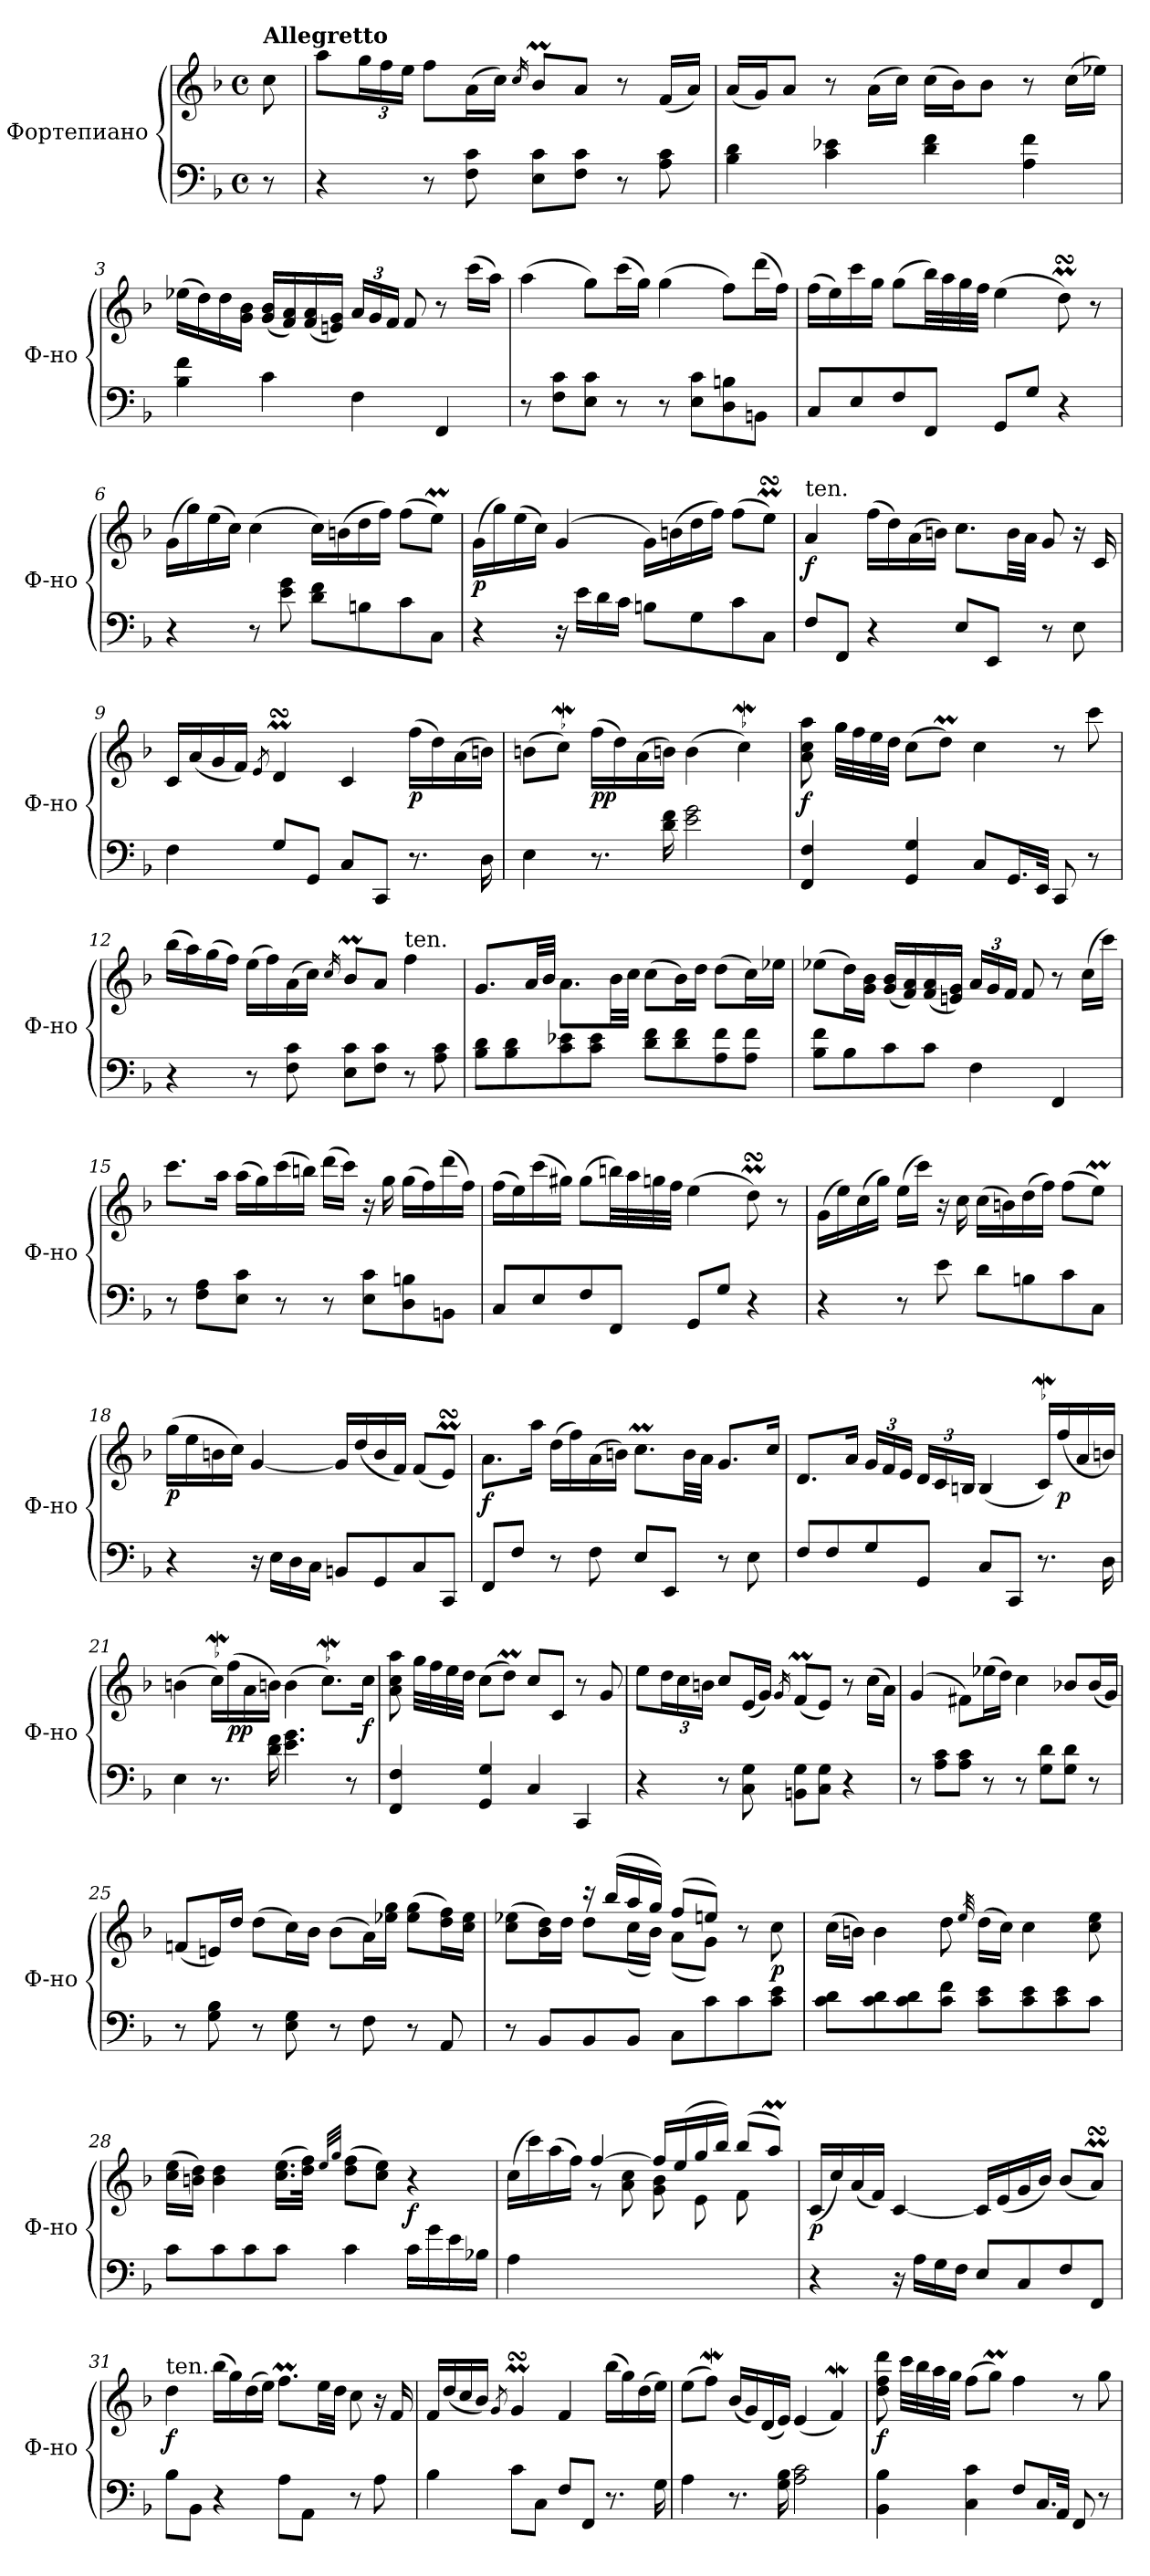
**kern	**kern	**dynam
*part1	*part1	*part1
*staff2	*staff1	*staff1/2
*I"Фортепиано	*	*
*I'Ф-но	*	*
*clefF4	*clefG2	*
*k[b-]	*k[b-]	*
*M4/4	*M4/4	*
*met(c)	*met(c)	*
=	=	=
!	!LO:TX:a:B:t=Allegretto	!
8r	8cc\	.
=1	=1	=1
4r	8aa\L	.
*	*Xbrackettup	*
.	24gg\L	.
.	24ff\	.
.	24ee\JJ	.
8r	8ff\L	.
8F\ 8c\	(>16a\L	.
.	16cc\JJ)	.
.	16qcc/	.
8E\ 8c\L	8b-M/L	.
8F\ 8c\J	8a/J	.
8r	8r	.
8A\ 8c\	(<16f/LL	.
.	16a/JJ)	.
=2	=2	=2
4B-\ 4d\	(<16a/LL	.
.	16g/J)	.
.	8a/J	.
4c\ 4e-X\	8r	.
.	(>16a\LL	.
.	16cc\JJ)	.
4d\ 4f\	(>16cc\LL	.
.	16b-\J)	.
.	8b-\J	.
4A\ 4f\	8r	.
.	(>16cc\LL	.
.	16ee-X\JJ)	.
!!LO:LB:g=z
=3	=3	=3
4B-\ 4f\	(>16ee-X\LL	.
.	16dd\)	.
.	16dd\	.
.	16g\ 16b-\JJ	.
4c\	(<16g/ 16b-/LL	.
.	16f/ 16a/)	.
.	(<16f/ 16a/	.
.	16en/ 16g/JJ)	.
4F\	24a/LL	.
.	24g/	.
.	24f/JJ	.
.	8f/	.
4FF/	8r	.
.	(>16ccc\LL	.
.	16aa\JJ)	.
=4	=4	=4
8r	(>4aa\	.
8F\ 8c\L	.	.
8E\ 8c\J	8gg\L)	.
8r	(>16ccc\L	.
.	16gg\JJ)	.
8r	(>4gg\	.
8E\ 8c\L	.	.
8D\ 8Bn\	8ff\L)	.
8BBn\J	(>16ddd\L	.
.	16ff\JJ)	.
=5	=5	=5
8C/L	(>16ff\LL	.
.	16ee\)	.
8E/	16ccc\	.
.	16gg\JJ	.
8F/	(>8gg\L	.
8FF/J	32bb-\LL)	.
.	32aa\	.
.	32gg\	.
.	32ff\JJJ	.
8GG/L	(>4ee\	.
8G/J	.	.
4r	8ddMsSSS\)	.
.	8r	.
!!LO:LB:g=z
=6	=6	=6
4r	(>16g\LL	.
.	16gg\)	.
.	(>16ee\	.
.	16cc\JJ)	.
8r	(>4cc\	.
8e\ 8g\	.	.
8d\ 8f\L	16cc\LL)	.
.	(>16bn\	.
8Bn\	16dd\	.
.	16ff\JJ)	.
8c\	(>8ff\L	.
8C\J	8eem\J)	.
=7	=7	=7
!	!	!LO:DY:b
4r	(>16g\LL	p
.	16gg\)	.
.	(>16ee\	.
.	16cc\JJ)	.
16r	(>4g/	.
16e\LL	.	.
16d\	.	.
16c\JJ	.	.
8Bn\L	16g\LL)	.
.	(>16bn\	.
8G\	16dd\	.
.	16ff\JJ)	.
8c\	(>8ff\L	.
8C\J	8eemsSsS\J)	.
=8	=8	=8
!	!LO:TX:a:t=ten.	!
!	!	!LO:DY:b
8F/L	4a/	f
8FF/J	.	.
4r	(>16ff\LL	.
.	16dd\)	.
.	(>16a\	.
.	16bn\JJ)	.
8E/L	8.cc\L	.
8EE/J	.	.
.	32b\LL	.
.	32a\JJJ	.
8r	8g/	.
8E\	16r	.
.	16c/	.
!!LO:LB:g=z
=9	=9	=9
4F\	16c/LL	.
.	(<16a/	.
.	16g/	.
.	16f/JJ)	.
.	8qe/	.
8G/L	4dMsSSS/	.
8GG/J	.	.
8C/L	4c/	.
8CC/J	.	.
!	!	!LO:DY:b
8.r	(>16ff\LL	p
.	16dd\)	.
.	(>16a\	.
16D\	16bn\JJ)	.
=10	=10	=10
4E\	(>8bn\L	.
.	8ccW\J)	.
!	!	!LO:DY:b
8.r	(>16ff\LL	pp
.	16dd\)	.
.	(>16a\	.
16d\ 16f\	16b\JJ)	.
2e\ 2g\	(>4b\	.
.	4ccW\)	.
=11	=11	=11
!	!	!LO:DY:b
4FF/ 4F/	8a\ 8cc\ 8aa\	f
.	32gg\LLL	.
.	32ff\	.
.	32ee\	.
.	32dd\JJJ	.
4GG/ 4G/	(>8cc\L	.
.	8ddM\J)	.
8C/L	4cc\	.
16.GG/L	.	.
32EE/JJk	.	.
8CC/	8r	.
8r	8ccc\	.
!!LO:LB:g=z
=12	=12	=12
4r	(>16bb-\LL	.
.	16aa\)	.
.	(>16gg\	.
.	16ff\JJ)	.
8r	(>16ee\LL	.
.	16ff\)	.
8F\ 8c\	(>16a\	.
.	16cc\JJ)	.
.	16qcc/	.
8E\ 8c\L	8b-M/L	.
8F\ 8c\J	8a/J	.
!	!LO:TX:a:t=ten.	!
8r	4ff\	.
8A\ 8c\	.	.
=13	=13	=13
8B-\ 8d\L	8.g/L	.
8B-\ 8d\	.	.
.	32a/LL	.
.	32b-/JJJ	.
8c\ 8e-X\	8.a\L	.
8c\ 8e-\J	.	.
.	32b-\LL	.
.	32cc\JJJ	.
8d\ 8f\L	(>8cc\L	.
8d\ 8f\	16b-\L)	.
.	16dd\JJ	.
8A\ 8f\	(>8dd\L	.
8A\ 8f\J	16cc\L)	.
.	16ee-X\JJ	.
=14	=14	=14
8B-\ 8f\L	(>8ee-X\L	.
8B-\	16dd\L)	.
.	16g\ 16b-\JJ	.
8c\	(<16g/ 16b-/LL	.
.	16f/ 16a/)	.
8c\J	(<16f/ 16a/	.
.	16en/ 16g/JJ)	.
4F\	24a/LL	.
.	24g/	.
.	24f/JJ	.
.	8f/	.
4FF/	8r	.
.	(>16cc\LL	.
.	16ccc\JJ)	.
!!LO:PB:g=z
=15	=15	=15
8r	8.ccc\L	.
8F\ 8A\L	.	.
.	16aa\Jk	.
8E\ 8c\J	(>16aa\LL	.
.	16gg\)	.
8r	(>16ccc\	.
.	16bbn\JJ)	.
8r	(>16ddd\LL	.
.	16ccc\JJ)	.
8E\ 8c\L	16r	.
.	16gg\	.
8D\ 8Bn\	(>16gg\LL	.
.	16ff\)	.
8BBn\J	(>16ddd\	.
.	16ff\JJ)	.
=16	=16	=16
8C/L	(>16ff\LL	.
.	16ee\)	.
8E/	(>16ccc\	.
.	16gg#X\JJ)	.
8F/	(>8gg#\L	.
8FF/J	32bbn\LL)	.
.	32aa\	.
.	32ggn\	.
.	32ff\JJJ	.
8GG/L	(>4ee\	.
8G/J	.	.
4r	8ddMsSSS\)	.
.	8r	.
!!LO:LB:g=z
=17	=17	=17
4r	(>16g\LL	.
.	16ee\)	.
.	(>16cc\	.
.	16gg\JJ)	.
8r	(>16ee\LL	.
.	16ccc\JJ)	.
8e\	16r	.
.	16cc\	.
8d\L	(>16cc\LL	.
.	16bn\)	.
8Bn\	(>16dd\	.
.	16ff\JJ)	.
8c\	(>8ff\L	.
8C\J	8eem\J)	.
=18	=18	=18
!	!	!LO:DY:b
4r	(>16gg\LL	p
.	16ee\	.
.	16bn\	.
.	16cc\JJ)	.
16r	[4g/	.
16E\LL	.	.
16D\	.	.
16C\JJ	.	.
8BBn/L	16g/LL]	.
.	(<16dd/	.
8GG/	16b/	.
.	16f/JJ)	.
8C/	(<8f/L	.
8CC/J	8emsSsS/J)	.
=19	=19	=19
!	!	!LO:DY:b
8FF/L	8.a\L	f
8F/J	.	.
.	16aa\Jk	.
8r	(>16dd\LL	.
.	16ff\)	.
8F\	(>16a\	.
.	16bn\JJ)	.
8E/L	8.ccM\L	.
8EE/J	.	.
.	32b\LL	.
.	32a\JJJ	.
8r	8.g/L	.
8E\	.	.
.	16cc/Jk	.
!!LO:LB:g=z
=20	=20	=20
8F/L	8.d/L	.
8F/	.	.
.	16a/Jk	.
8G/	24g/LL	.
.	24f/	.
.	24e/JJ	.
8GG/J	24d/LL	.
.	24c/	.
.	24Bn/JJ	.
8C/L	(<4B/	.
8CC/J	.	.
8.r	16cW/LL)	.
!	!	!LO:DY:b
.	(<16ff/	p
.	16a/	.
16D\	16bn/JJ)	.
=21	=21	=21
4E\	(>4bn\	.
8.r	16ccW\LL)	.
!	!	!LO:DY:b
.	(>16ff\	pp
.	16a\	.
16d\ 16f\	16b\JJ)	.
4.e\ 4.g\	(>4b\	.
.	8.ccW\L)	.
8r	.	.
!	!	!LO:DY:b
.	16cc\Jk	f
=22	=22	=22
4FF/ 4F/	8a\ 8cc\ 8aa\	.
.	32gg\LLL	.
.	32ff\	.
.	32ee\	.
.	32dd\JJJ	.
4GG/ 4G/	(>8cc\L	.
.	8ddM\J)	.
4C/	8cc/L	.
.	8c/J	.
4CC/	8r	.
.	8g/	.
!!LO:LB:g=z
=23	=23	=23
4r	8ee\L	.
.	24dd\L	.
.	24cc\	.
.	24bn\JJ	.
8r	8cc/L	.
8C\ 8G\	(<16e/L	.
.	16g/JJ)	.
.	16qg/	.
8BBn\ 8G\L	(<8fM/L	.
8C\ 8G\J	8e/J)	.
4r	8r	.
.	(>16cc\LL	.
.	16a\JJ)	.
=24	=24	=24
8r	(>4g/	.
8A\ 8c\L	.	.
8A\ 8c\J	8f#X\L)	.
8r	(>16ee-X\L	.
.	16dd\JJ)	.
8r	4cc\	.
8G\ 8d\L	.	.
8G\ 8d\J	8b-X/L	.
8r	(<16b-/L	.
.	16g/JJ)	.
=25	=25	=25
8r	(<8fn/L	.
8G\ 8B-\	16en/L)	.
.	16dd/JJ	.
8r	(>8dd\L	.
8E\ 8G\	16cc\L)	.
.	16b-\JJ	.
8r	(>8b-\L	.
8F\	16a\L)	.
.	16ee-X\ 16gg\JJ	.
8r	(>8ee-\ 8gg\L	.
8AA/	16dd\ 16ff\L)	.
.	16cc\ 16ee-\JJ	.
!!LO:LB:g=z
=26	=26	=26
*	*^	*
8r	4ryy	(>8cc\ 8ee-X\L	.
8BB-/L	.	16b-\ 16dd\L)	.
.	.	16dd\JJ	.
8BB-/	16r	8dd\L	.
.	(>16bb-/LL	.	.
8BB-/J	16aa/	(<16cc\L	.
.	16gg/JJ)	16b-\JJ)	.
8C\L	(>8ff/L	(<8a\L	.
8c\	8een/J)	8g\J)	.
8c\	4ryy	8r	.
!	!	!	!LO:DY:b
8c\ 8e\J	.	8cc\	p
*	*v	*v	*
=27	=27	=27
8c\ 8d\L	(>16cc\LL	.
.	16bn\JJ)	.
8c\ 8d\	4b\	.
8c\ 8d\	.	.
8c\ 8f\J	8dd\	.
.	32qee/	.
8c\ 8e\L	(>16dd\LL	.
.	16cc\JJ)	.
8c\ 8e\	4cc\	.
8c\ 8e\	.	.
8c\J	8cc\ 8ee\	.
=28	=28	=28
8c\L	(>16cc\ 16ee\LL	.
.	16bn\ 16dd\JJ)	.
8c\	4b\ 4dd\	.
8c\	.	.
8c\J	(>16.cc\ 16.ee\LL	.
.	32dd\ 32ff\JJk)	.
.	32qee/LLL	.
.	32qgg/JJJ	.
4c\	(>8dd\ 8ff\L	.
.	8cc\ 8ee\J)	.
!	!	!LO:DY:b
16c\LL	4r	f
16g\	.	.
16e\	.	.
16B-X\JJ	.	.
!!LO:LB:g=z
=29	=29	=29
*^	*^	*
2..ryy	4A\	(>16cc\LL	4ryy	.
.	.	16ccc\)	.	.
.	.	(>16aa\	.	.
.	.	16ff\JJ)	.	.
.	4ryy	[4ff/	8r	.
.	.	.	8a\ 8cc\	.
.	2ryy	16ff/LL]	8g\ 8b-\L	.
.	.	(>16ee/	.	.
.	.	16gg/	8e\	.
.	.	16bb-/JJ)	.	.
.	.	(>8bb-/L	8f\	.
8F/J	.	8aam/J)	8ryy	.
*v	*v	*	*	*
=30	=30	=30	=30
!	!	!	!LO:DY:b
*	*v	*v	*
4r	(<16c/LL	p
.	16cc/)	.
.	(<16a/	.
.	16f/JJ)	.
16r	[4c/	.
16A\LL	.	.
16G\	.	.
16F\JJ	.	.
8E/L	16c/LL]	.
.	(<16e/	.
8C/	16g/	.
.	16b-/JJ)	.
8F/	(<8b-/L	.
8FF/J	8amsSsS/J)	.
=31	=31	=31
!	!LO:TX:a:t=ten.	!
!	!	!LO:DY:b
8B-\L	4dd\	f
8BB-\J	.	.
4r	(>16bb-\LL	.
.	16gg\)	.
.	(>16dd\	.
.	16ee\JJ)	.
8A\L	8.ffM\L	.
8AA\J	.	.
.	32ee\LL	.
.	32dd\JJJ	.
8r	8cc\	.
8A\	16r	.
.	16f/	.
!!LO:PB:g=z
=32	=32	=32
4B-\	16f/LL	.
.	(<16dd/	.
.	16cc/	.
.	16b-/JJ)	.
.	8qg/	.
8c\L	4gMsSSS/	.
8C\J	.	.
8F/L	4f/	.
8FF/J	.	.
8.r	(>16bb-\LL	.
.	16gg\)	.
.	(>16dd\	.
16G\	16ee\JJ)	.
=33	=33	=33
4A\	(>8ee\L	.
.	8ffw\J)	.
8.r	(<16b-/LL	.
.	16g/)	.
.	(<16d/	.
16G\ 16B-\	16e/JJ)	.
2A\ 2c\	(<4e/	.
.	4fw/)	.
=34	=34	=34
!	!	!LO:DY:b
4BB-\ 4B-\	8dd\ 8ff\ 8ddd\	f
.	32ccc\LLL	.
.	32bb-\	.
.	32aa\	.
.	32gg\JJJ	.
4C\ 4c\	(>8ff\L	.
.	8ggM\J)	.
8F/L	4ff\	.
16.C/L	.	.
32AA/JJk	.	.
8FF/	8r	.
8r	8gg\	.
=	=	=
*-	*-	*-
